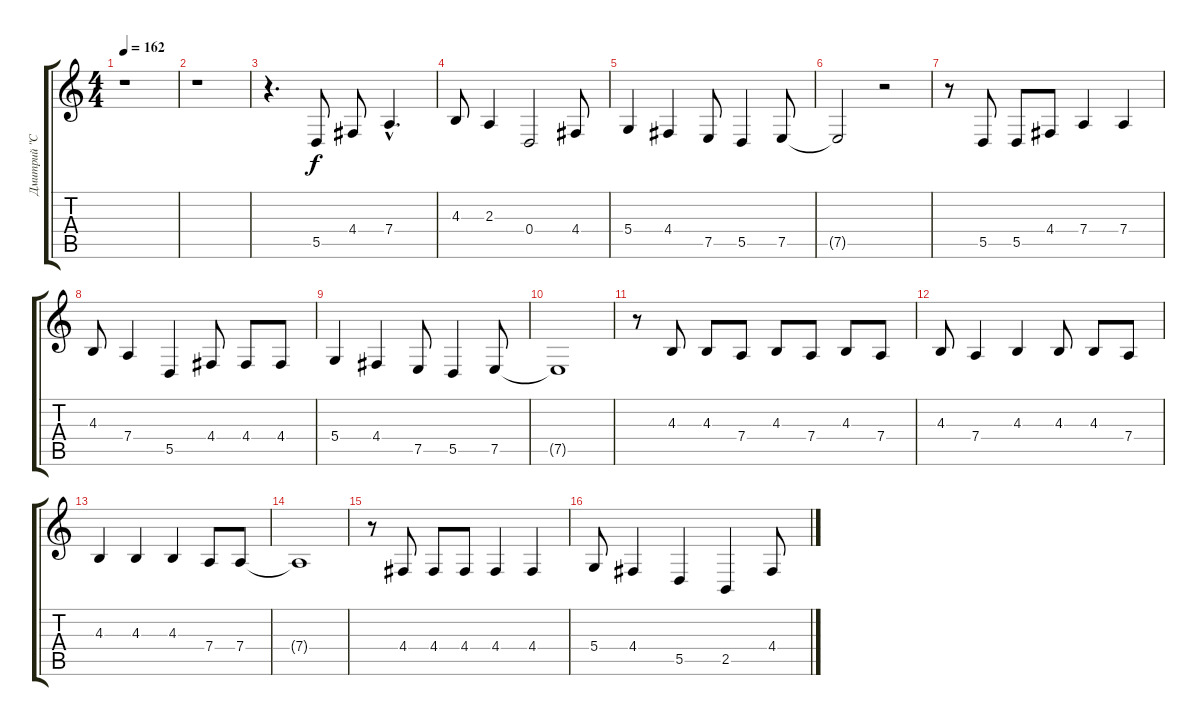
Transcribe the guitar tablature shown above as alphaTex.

\track ("Дмитрий \"Сид\" Спирин" "Дмитрий \"С") {instrument lead8bassandlead}
\staff {score tabs}
\tuning (E4 B3 G3 D3 A2 E2) {hide}
\ts (4 4)
\tempo 162
\clef g2
\ks c
r.1{dy f} |
r.1 |
r.4{d} 5.5.8 4.4.8 7.4{hac}.4{d} |
4.3.8 2.3.4 0.4.2 4.4.8 |
5.4.4 4.4.4 7.5.8 5.5.4 7.5.8 |
7.5{t}.2 r.2 |
r.8 5.5.8 5.5.8 4.4.8 7.4.4 7.4.4 |
4.3.8 7.4.4 5.5.4 4.4.8 4.4.8 4.4.8 |
5.4.4 4.4.4 7.5.8 5.5.4 7.5.8 |
7.5{t}.1 |
r.8 4.3.8 4.3.8 7.4.8 4.3.8 7.4.8 4.3.8 7.4.8 |
4.3.8 7.4.4 4.3.4 4.3.8 4.3.8 7.4.8 |
4.3.4 4.3.4 4.3.4 7.4.8 7.4.8 |
7.4{t}.1 |
r.8 4.4.8 4.4.8 4.4.8 4.4.4 4.4.4 |
5.4.8 4.4.4 5.5.4 2.5.4 4.4.8
